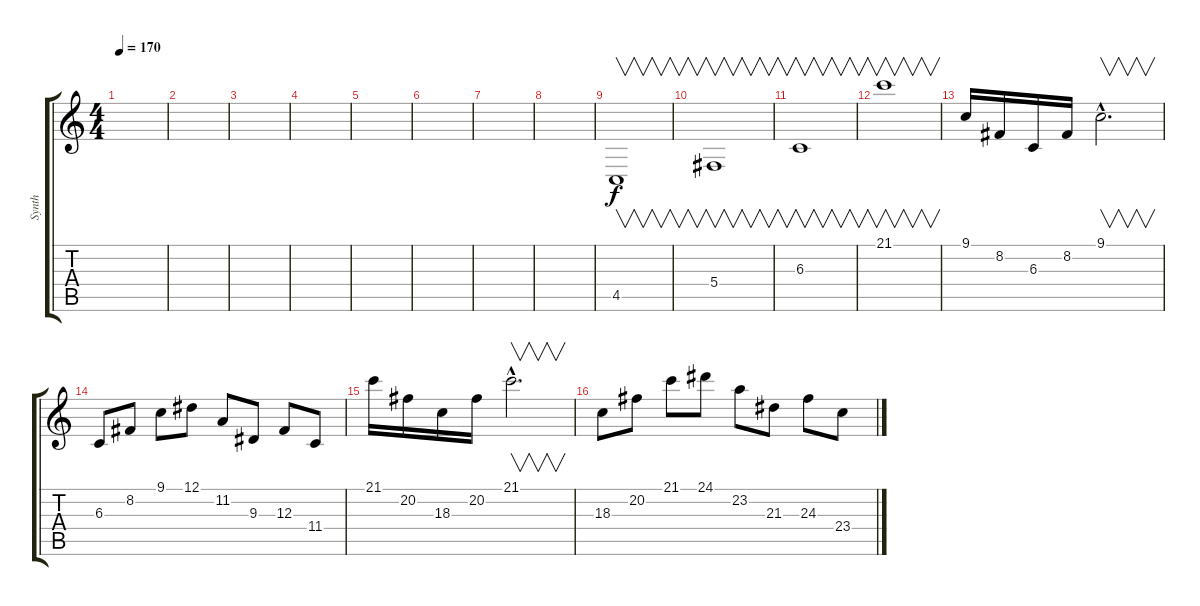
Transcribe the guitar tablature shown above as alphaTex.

\track ("Synth" "Synth") {instrument lead2sawtooth}
\staff {score tabs}
\tuning (Eb4 Bb3 Gb3 Db3 Ab2 Eb2) {hide}
\ts (4 4)
\tempo 170
\clef g2
\ks c
|
|
|
|
|
|
|
|
4.5.1{v} |
5.4.1{v} |
6.3.1{v} |
21.1.1{v} |
9.1.16 8.2.16 6.3.16 8.2.16 9.1{hac}.2{v d} |
6.3.8 8.2.8 9.1.8 12.1.8 11.2.8 9.3.8 12.3.8 11.4.8 |
21.1.16 20.2.16 18.3.16 20.2.16 21.1{hac}.2{v d} |
18.3.8 20.2.8 21.1.8 24.1.8 23.2.8 21.3.8 24.3.8 23.4.8
